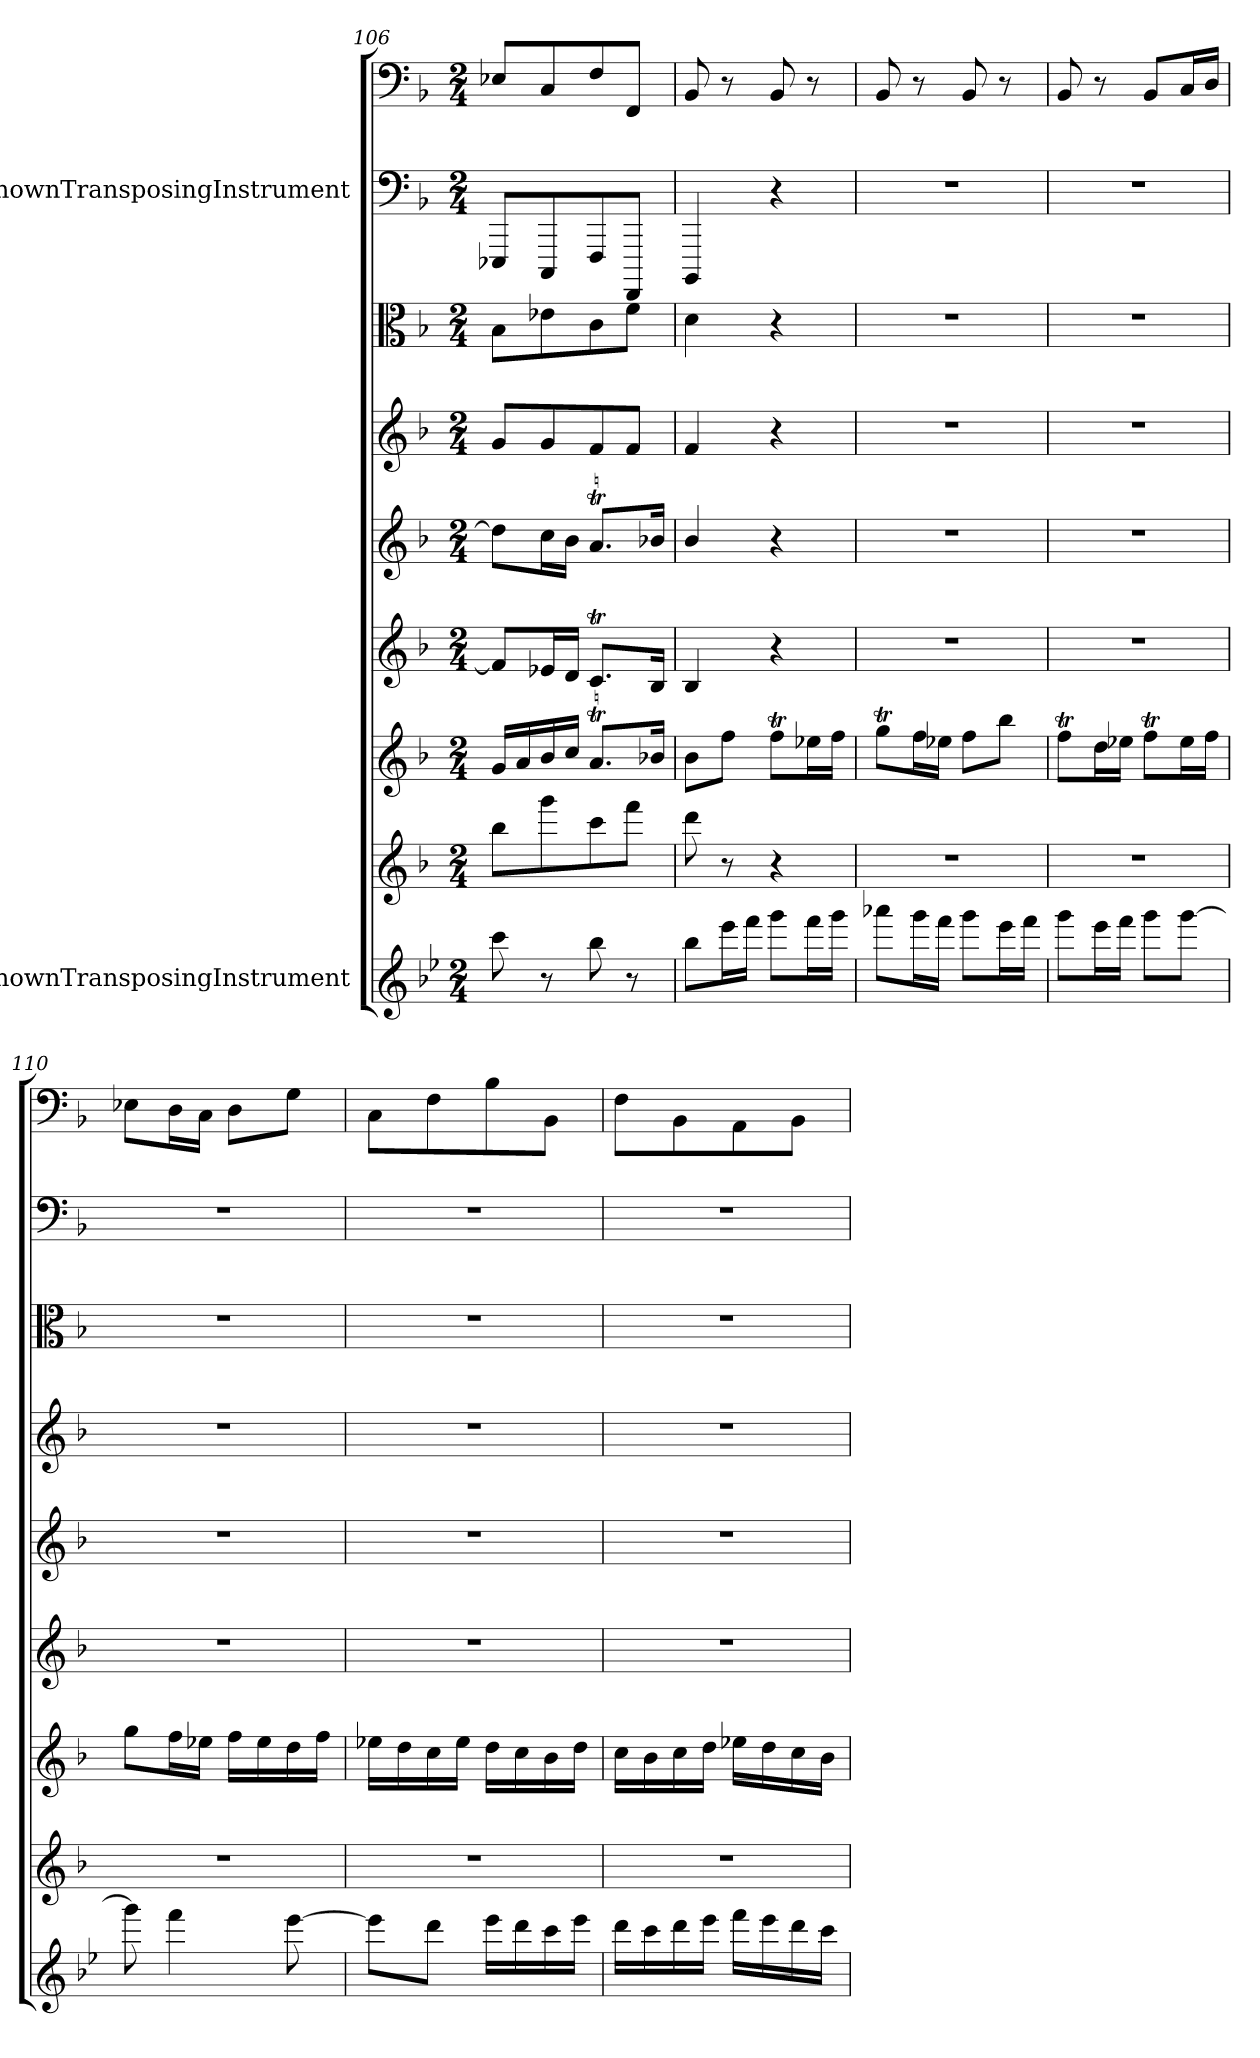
**kern	**kern	**kern	**kern	**kern	**kern	**kern	**kern	**kern
*part9	*part8	*part7	*part6	*part5	*part4	*part3	*part2	*part1
*staff9	*staff8	*staff7	*staff6	*staff5	*staff4	*staff3	*staff2	*staff1
*I"UnknownTransposingInstrument	*	*	*	*	*	*	*I"UnknownTransposingInstrument	*
*clefG2	*clefG2	*clefG2	*clefG2	*clefG2	*clefG2	*clefC3	*clefF4	*clefF4
*ITrd3c5	*	*	*	*	*	*	*ITrd-7c-12	*
*k[b-]	*k[b-]	*k[b-]	*k[b-]	*k[b-]	*k[b-]	*k[b-]	*k[b-]	*k[b-]
*M2/4	*M2/4	*M2/4	*M2/4	*M2/4	*M2/4	*M2/4	*M2/4	*M2/4
=106	=106	=106	=106	=106	=106	=106	=106	=106
8gg\	8bb-\L	16g/LL	8f/L]	8dd\L]	8g/L	8B-\L	8EE-X/L	8E-X/L
.	.	16a/	.	.	.	.	.	.
8r	8ggg\	16b-/	16e-X/L	16cc\L	8g/	8e-X\	8CC/	8C/
.	.	16cc/JJ	16d/JJ	16b-\JJ	.	.	.	.
8ff\	8ccc\	8.aT/L	8.cT/L	8.aT/L	8f/	8c\	8FF/	8F/
8r	8fff\J	.	.	.	8f/J	8f\J	8FFF/J	8FF/J
.	.	16b-X/Jk	16B-/Jk	16b-X/Jk	.	.	.	.
=107	=107	=107	=107	=107	=107	=107	=107	=107
8ff\L	8ddd\	8b-\L	4B-/	4b-/	4f/	4d\	4BBB-/	8BB-/
16bb-\L	8r	8ff\J	.	.	.	.	.	8r
16ccc\JJ	.	.	.	.	.	.	.	.
8ddd\L	4r	8ffT\L	4r	4r	4r	4r	4r	8BB-/
16ccc\L	.	16ee-X\L	.	.	.	.	.	8r
16ddd\JJ	.	16ff\JJ	.	.	.	.	.	.
=108	=108	=108	=108	=108	=108	=108	=108	=108
8eee-X\L	2r	8ggT\L	2r	2r	2r	2r	2r	8BB-/
16ddd\L	.	16ff\L	.	.	.	.	.	8r
16ccc\JJ	.	16ee-X\JJ	.	.	.	.	.	.
8ddd\L	.	8ff\L	.	.	.	.	.	8BB-/
16bb-\L	.	8bb-\J	.	.	.	.	.	8r
16ccc\JJ	.	.	.	.	.	.	.	.
=109	=109	=109	=109	=109	=109	=109	=109	=109
8ddd\L	2r	8ffT\L	2r	2r	2r	2r	2r	8BB-/
16bb-\L	.	16dd\L	.	.	.	.	.	8r
16ccc\JJ	.	16ee-X\JJ	.	.	.	.	.	.
8ddd\L	.	8ffT\L	.	.	.	.	.	8BB-/L
[8ddd\J	.	16ee-\L	.	.	.	.	.	16C/L
.	.	16ff\JJ	.	.	.	.	.	16D/JJ
=110	=110	=110	=110	=110	=110	=110	=110	=110
8ddd\]	2r	8gg\L	2r	2r	2r	2r	2r	8E-X\L
4ccc\	.	16ff\L	.	.	.	.	.	16D\L
.	.	16ee-X\JJ	.	.	.	.	.	16C\JJ
.	.	16ff\LL	.	.	.	.	.	8D\L
.	.	16ee-\	.	.	.	.	.	.
[8bb-\	.	16dd\	.	.	.	.	.	8G\J
.	.	16ff\JJ	.	.	.	.	.	.
=111	=111	=111	=111	=111	=111	=111	=111	=111
8bb-\L]	2r	16ee-X\LL	2r	2r	2r	2r	2r	8C\L
.	.	16dd\	.	.	.	.	.	.
8aa\J	.	16cc\	.	.	.	.	.	8F\
.	.	16ee-\JJ	.	.	.	.	.	.
16bb-\LL	.	16dd\LL	.	.	.	.	.	8B-\
16aa\	.	16cc\	.	.	.	.	.	.
16gg\	.	16b-\	.	.	.	.	.	8BB-\J
16bb-\JJ	.	16dd\JJ	.	.	.	.	.	.
=112	=112	=112	=112	=112	=112	=112	=112	=112
16aa\LL	2r	16cc\LL	2r	2r	2r	2r	2r	8F\L
16gg\	.	16b-\	.	.	.	.	.	.
16aa\	.	16cc\	.	.	.	.	.	8BB-\
16bb-\JJ	.	16dd\JJ	.	.	.	.	.	.
16ccc\LL	.	16ee-X\LL	.	.	.	.	.	8AA\
16bb-\	.	16dd\	.	.	.	.	.	.
16aa\	.	16cc\	.	.	.	.	.	8BB-\J
16gg\JJ	.	16b-\JJ	.	.	.	.	.	.
=	=	=	=	=	=	=	=	=
*-	*-	*-	*-	*-	*-	*-	*-	*-
